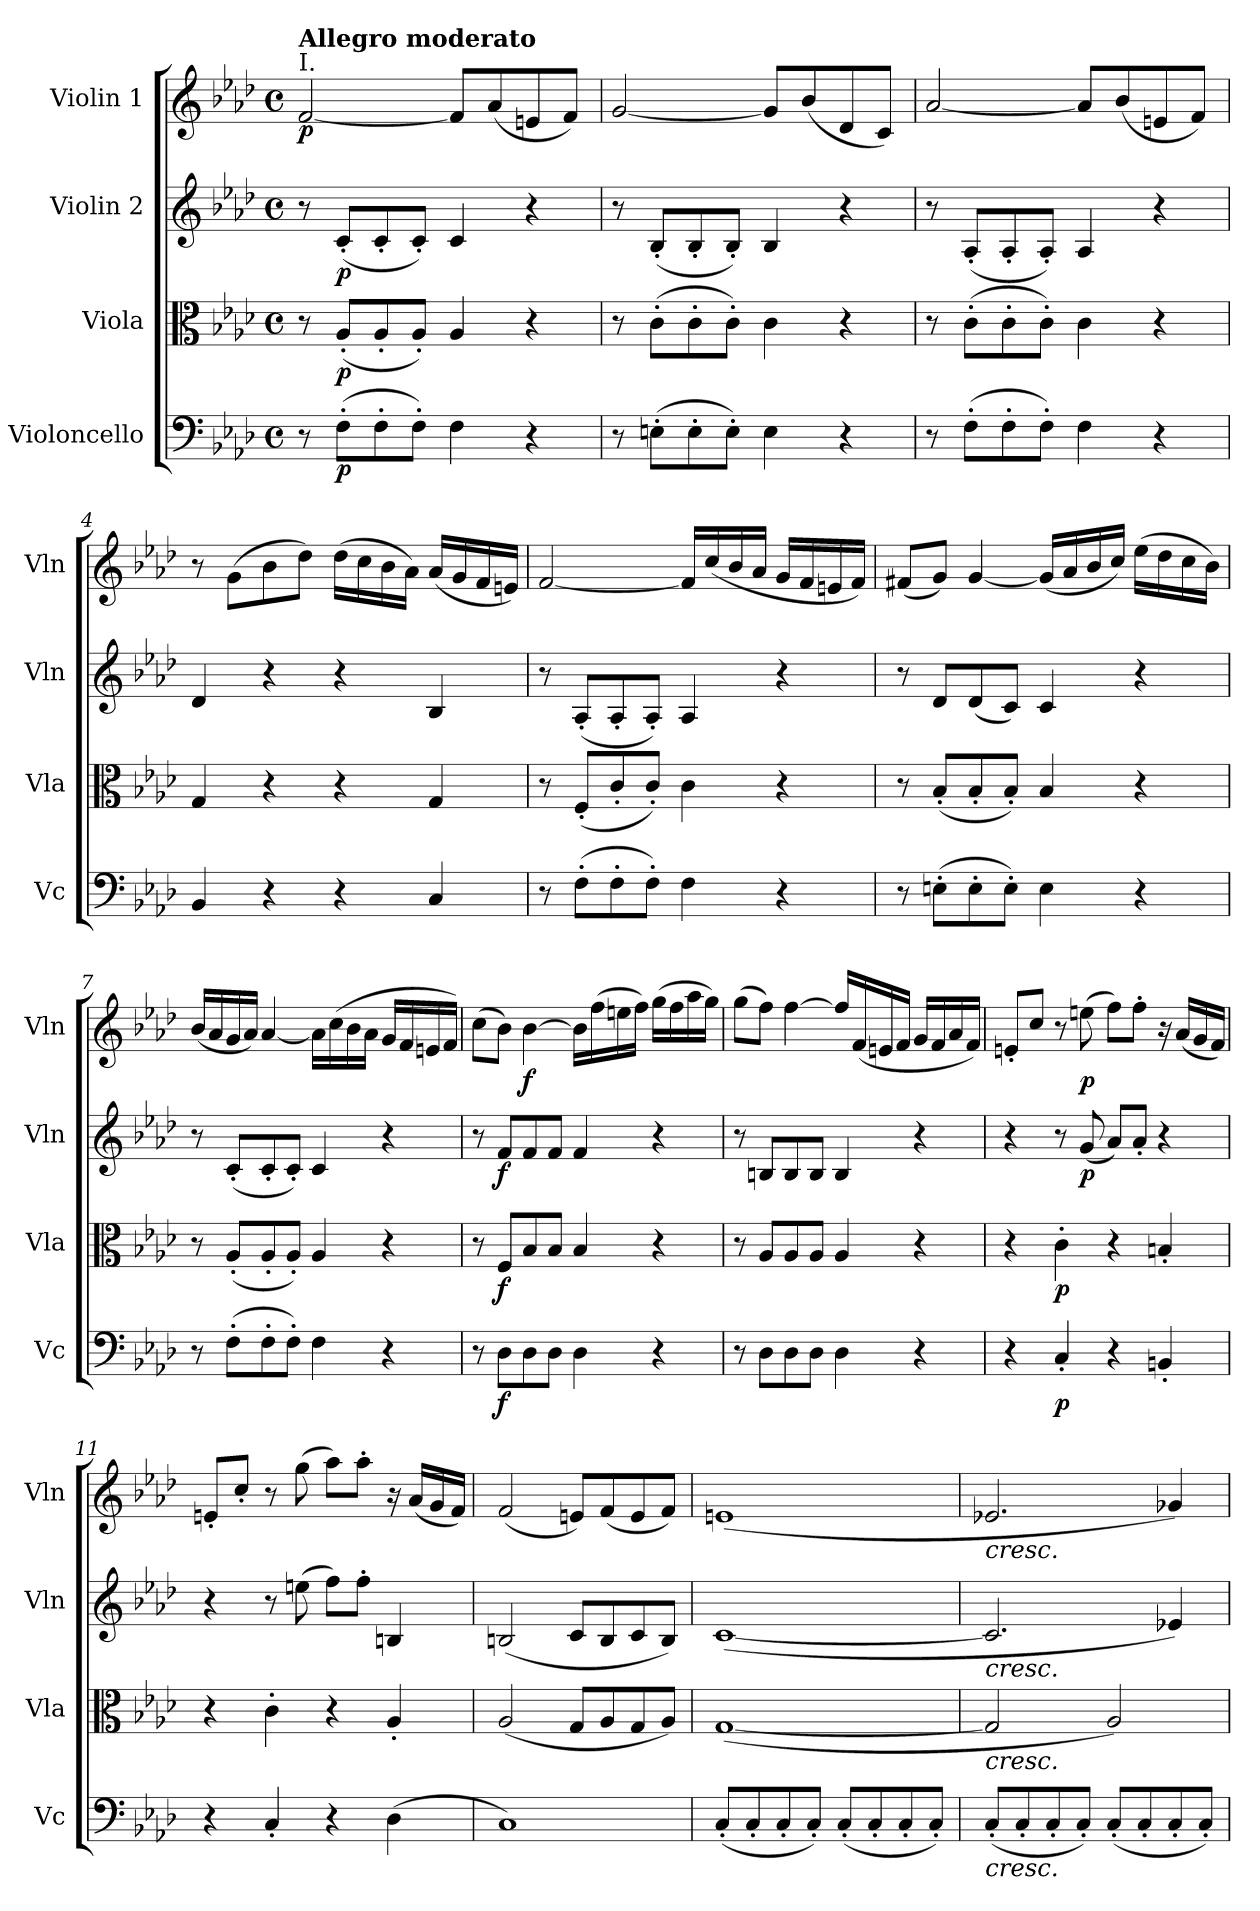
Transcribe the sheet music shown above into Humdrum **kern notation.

**kern	**dynam	**kern	**dynam	**kern	**dynam	**kern	**dynam
*part4	*part4	*part3	*part3	*part2	*part2	*part1	*part1
*staff4	*staff4	*staff3	*staff3	*staff2	*staff2	*staff1	*staff1
*I"Violoncello	*	*I"Viola	*	*I"Violin 2	*	*I"Violin 1	*
*I'Vc	*	*I'Vla	*	*I'Vln	*	*I'Vln	*
*clefF4	*	*clefC3	*	*clefG2	*	*clefG2	*
*k[b-e-a-d-]	*	*k[b-e-a-d-]	*	*k[b-e-a-d-]	*	*k[b-e-a-d-]	*
*M4/4	*	*M4/4	*	*M4/4	*	*M4/4	*
*met(c)	*	*met(c)	*	*met(c)	*	*met(c)	*
=1	=1	=1	=1	=1	=1	=1	=1
!	!	!	!	!	!	!LO:TX:a:t=I.	!
!	!	!	!	!	!	!LO:TX:a:B:t=Allegro moderato	!
!	!	!	!	!	!	!	!LO:DY:b
8r	.	8r	.	8r	.	[2f/	p
!	!LO:DY:b	!	!LO:DY:b	!	!LO:DY:b	!	!
(8F'\L	p	(8A-'/L	p	(8c'/L	p	.	.
8F'\	.	8A-'/	.	8c'/	.	.	.
8F'\J)	.	8A-'/J)	.	8c'/J)	.	.	.
4F\	.	4A-/	.	4c/	.	8f/L]	.
.	.	.	.	.	.	(8a-/	.
4r	.	4r	.	4r	.	8en/	.
.	.	.	.	.	.	8f/J)	.
=2	=2	=2	=2	=2	=2	=2	=2
8r	.	8r	.	8r	.	[2g/	.
(8En'\L	.	(8c'\L	.	(8B-'/L	.	.	.
8E'\	.	8c'\	.	8B-'/	.	.	.
8E'\J)	.	8c'\J)	.	8B-'/J)	.	.	.
4E\	.	4c\	.	4B-/	.	8g/L]	.
.	.	.	.	.	.	(8b-/	.
4r	.	4r	.	4r	.	8d-/	.
.	.	.	.	.	.	8c/J)	.
=3	=3	=3	=3	=3	=3	=3	=3
8r	.	8r	.	8r	.	[2a-/	.
(8F'\L	.	(8c'\L	.	(8A-'/L	.	.	.
8F'\	.	8c'\	.	8A-'/	.	.	.
8F'\J)	.	8c'\J)	.	8A-'/J)	.	.	.
4F\	.	4c\	.	4A-/	.	8a-/L]	.
.	.	.	.	.	.	(8b-/	.
4r	.	4r	.	4r	.	8en/	.
.	.	.	.	.	.	8f/J)	.
!!LO:LB:g=z
=4	=4	=4	=4	=4	=4	=4	=4
4BB-/	.	4G/	.	4d-/	.	8r	.
.	.	.	.	.	.	(8g\L	.
4r	.	4r	.	4r	.	8b-\	.
.	.	.	.	.	.	8dd-\J)	.
4r	.	4r	.	4r	.	(16dd-\LL	.
.	.	.	.	.	.	16cc\	.
.	.	.	.	.	.	16b-\	.
.	.	.	.	.	.	16a-\JJ)	.
4C/	.	4G/	.	4B-/	.	(16a-/LL	.
.	.	.	.	.	.	16g/	.
.	.	.	.	.	.	16f/	.
.	.	.	.	.	.	16en/JJ)	.
!!LO:LB:g=z
=5	=5	=5	=5	=5	=5	=5	=5
!	!LO:DY:b	!	!	!	!	!	!
!	!LO:DY:n=1:b	!	!LO:DY:b	!	!	!	!
!	!	!	!LO:DY:n=1:b	!	!LO:DY:b	!	!
!	!	!	!	!	!LO:DY:n=1:b	!	!LO:DY:b
!	!	!	!	!	!	!	!LO:DY:n=1:b
8r	other-dynamics p	8r	other-dynamics p	8r	other-dynamics p	[2f/	other-dynamics p
(8F'\L	.	(8F'/L	.	(8A-'/L	.	.	.
8F'\	.	8c'/	.	8A-'/	.	.	.
8F'\J)	.	8c'/J)	.	8A-'/J)	.	.	.
4F\	.	4c\	.	4A-/	.	16f/LL]	.
.	.	.	.	.	.	(16cc/	.
.	.	.	.	.	.	16b-/	.
.	.	.	.	.	.	16a-/JJ	.
4r	.	4r	.	4r	.	16g/LL	.
.	.	.	.	.	.	16f/	.
.	.	.	.	.	.	16en/	.
.	.	.	.	.	.	16f/JJ)	.
=6	=6	=6	=6	=6	=6	=6	=6
8r	.	8r	.	8r	.	(8f#X/L	.
(8En'\L	.	(8B-'/L	.	8d-/L	.	8g/J)	.
8E'\	.	8B-'/	.	(8d-/	.	[4g/	.
8E'\J)	.	8B-'/J)	.	8c/J)	.	.	.
4E\	.	4B-/	.	4c/	.	(16g/LL]	.
.	.	.	.	.	.	16a-/	.
.	.	.	.	.	.	16b-/	.
.	.	.	.	.	.	16cc/JJ)	.
4r	.	4r	.	4r	.	(16ee-\LL	.
.	.	.	.	.	.	16dd-\	.
.	.	.	.	.	.	16cc\	.
.	.	.	.	.	.	16b-\JJ)	.
=7	=7	=7	=7	=7	=7	=7	=7
8r	.	8r	.	8r	.	(16b-/LL	.
.	.	.	.	.	.	16a-/	.
(8F'\L	.	(8A-'/L	.	(8c'/L	.	16g/	.
.	.	.	.	.	.	16a-/JJ)	.
8F'\	.	8A-'/	.	8c'/	.	[4a-/	.
8F'\J)	.	8A-'/J)	.	8c'/J)	.	.	.
4F\	.	4A-/	.	4c/	.	16a-\LL]	.
.	.	.	.	.	.	(16cc\	.
.	.	.	.	.	.	16b-\	.
.	.	.	.	.	.	16a-\JJ	.
4r	.	4r	.	4r	.	16g/LL	.
.	.	.	.	.	.	16f/	.
.	.	.	.	.	.	16en/	.
.	.	.	.	.	.	16f/JJ)	.
!!LO:LB:g=z
=8	=8	=8	=8	=8	=8	=8	=8
8r	.	8r	.	8r	.	(8cc\L	.
!	!LO:DY:b	!	!LO:DY:b	!	!LO:DY:b	!	!
8D-\L	f	8F/L	f	8f/L	f	8b-\J)	.
!	!	!	!	!	!	!	!LO:DY:b
8D-\	.	8B-/	.	8f/	.	[4b-\	f
8D-\J	.	8B-/J	.	8f/J	.	.	.
4D-\	.	4B-/	.	4f/	.	16b-\LL]	.
.	.	.	.	.	.	(16ff\	.
.	.	.	.	.	.	16een\	.
.	.	.	.	.	.	16ff\JJ)	.
4r	.	4r	.	4r	.	(16gg\LL	.
.	.	.	.	.	.	16ff\	.
.	.	.	.	.	.	16aa-\	.
.	.	.	.	.	.	16gg\JJ)	.
!!LO:LB:g=z
=9	=9	=9	=9	=9	=9	=9	=9
8r	.	8r	.	8r	.	(8gg\L	.
8D-\L	.	8A-/L	.	8Bn/L	.	8ff\J)	.
8D-\	.	8A-/	.	8B/	.	[4ff\	.
8D-\J	.	8A-/J	.	8B/J	.	.	.
4D-\	.	4A-/	.	4B/	.	16ff/LL]	.
.	.	.	.	.	.	(16f/	.
.	.	.	.	.	.	16en/	.
.	.	.	.	.	.	16f/JJ	.
4r	.	4r	.	4r	.	16g/LL	.
.	.	.	.	.	.	16f/	.
.	.	.	.	.	.	16a-/	.
.	.	.	.	.	.	16f/JJ)	.
=10	=10	=10	=10	=10	=10	=10	=10
4r	.	4r	.	4r	.	8en'/L	.
.	.	.	.	.	.	8cc/J	.
!	!LO:DY:b	!	!LO:DY:b	!	!	!	!
4C'/	p	4c'\	p	8r	.	8r	.
!	!	!	!	!	!LO:DY:b	!	!LO:DY:b
.	.	.	.	(8g/	p	(8een\	p
4r	.	4r	.	8a-/L)	.	8ff\L)	.
.	.	.	.	8a-'/J	.	8ff'\J	.
4BBn'/	.	4Bn'/	.	4r	.	16r	.
.	.	.	.	.	.	(16a-/LL	.
.	.	.	.	.	.	16g/	.
.	.	.	.	.	.	16f/JJ)	.
=11	=11	=11	=11	=11	=11	=11	=11
4r	.	4r	.	4r	.	8en'/L	.
.	.	.	.	.	.	8cc'/J	.
4C'/	.	4c'\	.	8r	.	8r	.
.	.	.	.	(8een\	.	(8gg\	.
4r	.	4r	.	8ff\L)	.	8aa-\L)	.
.	.	.	.	8ff'\J	.	8aa-'\J	.
(4D-\	.	4A-'/	.	4Bn/	.	16r	.
.	.	.	.	.	.	(16a-/LL	.
.	.	.	.	.	.	16g/	.
.	.	.	.	.	.	16f/JJ)	.
=12	=12	=12	=12	=12	=12	=12	=12
1C)	.	(2A-/	.	(2Bn/	.	(2f/	.
.	.	8G/L	.	8c/L	.	8en/L)	.
.	.	8A-/	.	8B/	.	(8f/	.
.	.	8G/	.	8c/	.	8e/	.
.	.	8A-/J)	.	8B/J)	.	8f/J)	.
!!LO:PB:g=z
=13	=13	=13	=13	=13	=13	=13	=13
(8C'/L	.	([1G	.	([1c	.	(1en	.
8C'/	.	.	.	.	.	.	.
8C'/	.	.	.	.	.	.	.
8C'/J)	.	.	.	.	.	.	.
(8C'/L	.	.	.	.	.	.	.
8C'/	.	.	.	.	.	.	.
8C'/	.	.	.	.	.	.	.
8C'/J)	.	.	.	.	.	.	.
=14	=14	=14	=14	=14	=14	=14	=14
!	!	!	!	!	!	!LO:TX:b:i:t=cresc.	!
!	!	!	!	!LO:TX:b:i:t=cresc.	!	!	!
!	!	!LO:TX:b:i:t=cresc.	!	!	!	!	!
!LO:TX:b:i:t=cresc.	!	!	!	!	!	!	!
(8C'/L	.	2G/]	.	2.c/]	.	2.e-X/	.
8C'/	.	.	.	.	.	.	.
8C'/	.	.	.	.	.	.	.
8C'/J)	.	.	.	.	.	.	.
(8C'/L	.	2A-/)	.	.	.	.	.
8C'/	.	.	.	.	.	.	.
8C'/	.	.	.	4e-X/)	.	4g-X/)	.
8C'/J)	.	.	.	.	.	.	.
=	=	=	=	=	=	=	=
*-	*-	*-	*-	*-	*-	*-	*-
